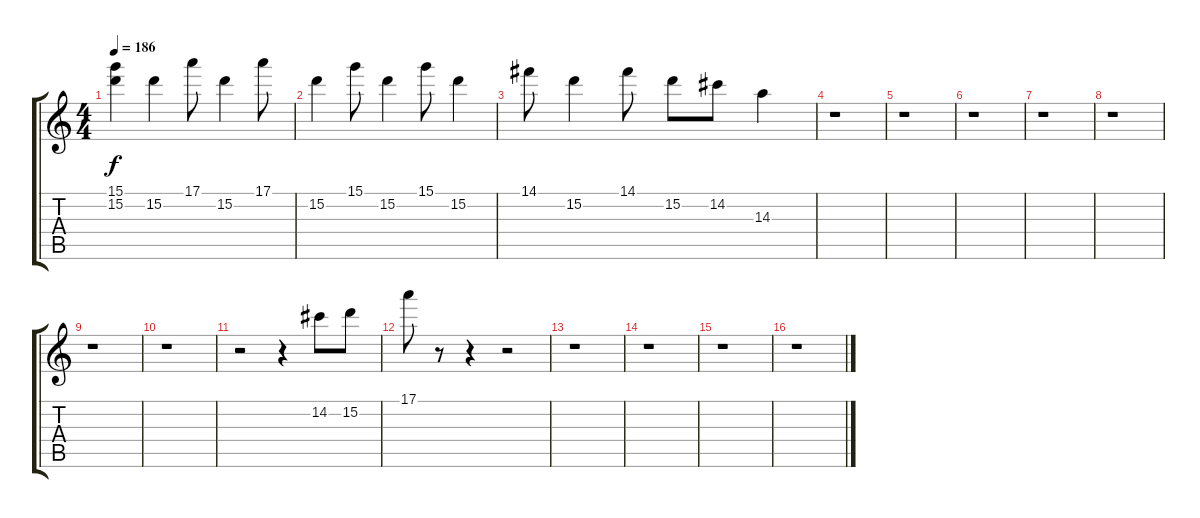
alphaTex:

\track "" {instrument acousticguitarsteel}
\staff {score tabs}
\tuning (E4 B3 G3 D3 A2 E2) {hide}
\ts (4 4)
\tempo 186
\clef g2
\ks c
(15.1{t} 15.2{t}).4{dy f} 15.2.4 17.1.8 15.2.4 17.1.8 |
15.2.4 15.1.8 15.2.4 15.1.8 15.2.4 |
14.1.8 15.2.4 14.1.8 15.2.8 14.2.8 14.3.4 |
r.1 |
r.1 |
r.1 |
r.1 |
r.1 |
r.1 |
r.1 |
r.2 r.4 14.2.8 15.2.8 |
17.1.8 r.8 r.4 r.2 |
r.1 |
r.1 |
r.1 |
r.1
